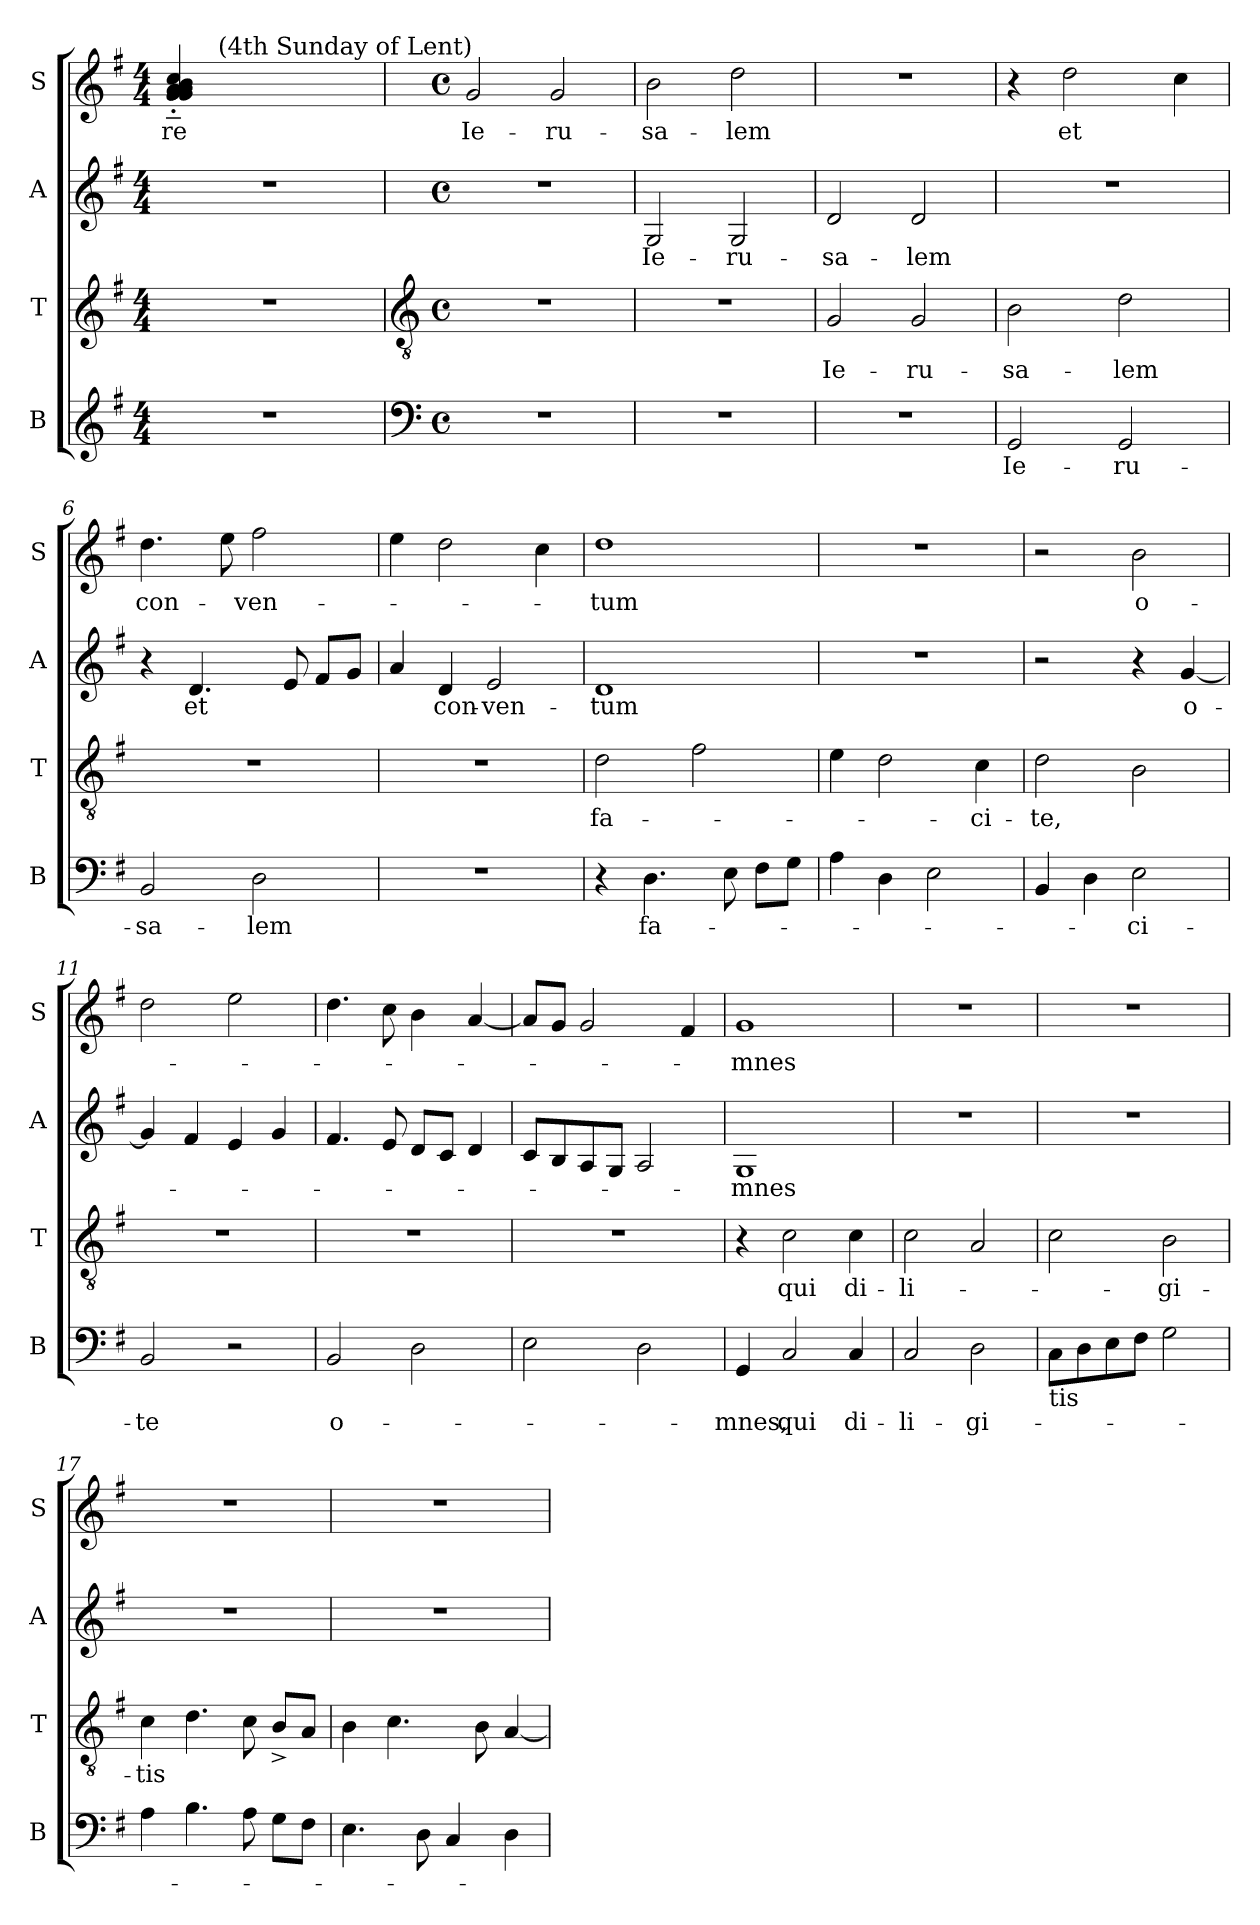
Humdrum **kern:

**kern	**text	**kern	**text	**kern	**text	**kern	**text
*part4	*part4	*part3	*part3	*part2	*part2	*part1	*part1
*staff4	*staff4	*staff3	*staff3	*staff2	*staff2	*staff1	*staff1
*I"B	*	*I"T	*	*I"A	*	*I"S	*
*I'B	*	*I'T	*	*I'A	*	*I'S	*
*clefG2	*	*clefG2	*	*clefG2	*	*clefG2	*
*k[f#]	*	*k[f#]	*	*k[f#]	*	*k[f#]	*
*G:	*	*G:	*	*G:	*	*G:	*
*M4/4	*	*M4/4	*	*M4/4	*	*M4/4	*
=1	=1	=1	=1	=1	=1	=1	=1
!	!	!	!	!	!	!	!LO:LY:b
*	*	*	*	*	*	*^	*
1r	.	1r	.	1r	.	((<4g/~<'< 4g/~<'< 4g/~<'< 4a/~<'< 4a/~<'< 4b/~<'< 4cc/~<'<	8..ryy	-re
!	!	!	!	!	!	!	!LO:TX:a:t=(4th Sunday of Lent)	!
.	.	.	.	.	.	.	2ryy	.
.	.	.	.	.	.	2.ryy	.	.
.	.	.	.	.	.	.	4ryy	.
.	.	.	.	.	.	.	32ryy	.
*	*	*	*	*	*	*v	*v	*
!!LO:LB:g=z
=2	=2	=2	=2	=2	=2	=2	=2
*clefF4	*	*clefGv2	*	*	*	*	*
*M4/4	*	*M4/4	*	*M4/4	*	*M4/4	*
*met(c)	*	*met(c)	*	*met(c)	*	*met(c)	*
*	*	*	*	*	*	*^	*
!	!	!	!	!	!	!	!	!LO:LY:b
*	*	*	*	*	*	*v	*v	*
1r	.	1r	.	1r	.	2g/	Ie-
!	!	!	!	!	!	!	!LO:LY:b
.	.	.	.	.	.	2g/	-ru-
=3	=3	=3	=3	=3	=3	=3	=3
!	!	!	!	!	!LO:LY:b	!	!LO:LY:b
1r	.	1r	.	2G/	Ie-	2b\	-sa-
!	!	!	!	!	!LO:LY:b	!	!LO:LY:b
.	.	.	.	2G/	-ru-	2dd\	-lem
=4	=4	=4	=4	=4	=4	=4	=4
!	!	!	!LO:LY:b	!	!LO:LY:b	!	!
1r	.	2G/	Ie-	2d/	-sa-	1r	.
!	!	!	!LO:LY:b	!	!LO:LY:b	!	!
.	.	2G/	-ru-	2d/	-lem	.	.
=5	=5	=5	=5	=5	=5	=5	=5
!	!LO:LY:b	!	!LO:LY:b	!	!	!	!
2GG/	Ie-	2B\	-sa-	1r	.	4r	.
!	!	!	!	!	!	!	!LO:LY:b
.	.	.	.	.	.	2dd\	et
!	!LO:LY:b	!	!LO:LY:b	!	!	!	!
2GG/	-ru-	2d\	-lem	.	.	.	.
.	.	.	.	.	.	4cc\	.
=6	=6	=6	=6	=6	=6	=6	=6
!	!LO:LY:b	!	!	!	!	!	!LO:LY:b
2BB/	-sa-	1r	.	4r	.	4.dd\	con-
!	!	!	!	!	!LO:LY:b	!	!
.	.	.	.	4.d/	et	.	.
.	.	.	.	.	.	8ee\	.
!	!LO:LY:b	!	!	!	!	!	!LO:LY:b
2D\	-lem	.	.	.	.	2ff#\	-ven-
.	.	.	.	8e/	.	.	.
.	.	.	.	8f#/L	.	.	.
.	.	.	.	8g/J	.	.	.
=7	=7	=7	=7	=7	=7	=7	=7
1r	.	1r	.	4a/	.	4ee\	.
!	!	!	!	!	!LO:LY:b	!	!
.	.	.	.	4d/	con-	2dd\	.
!	!	!	!	!	!LO:LY:b:rj	!	!
.	.	.	.	2e/	-ven-	.	.
.	.	.	.	.	.	4cc\	.
=8	=8	=8	=8	=8	=8	=8	=8
!	!	!	!LO:LY:b	!	!LO:LY:b	!	!LO:LY:b
4r	.	2d\	fa-	1d	-tum	1dd	-tum
!	!LO:LY:b	!	!	!	!	!	!
4.D\	fa-	.	.	.	.	.	.
.	.	2f#\	.	.	.	.	.
8E\	.	.	.	.	.	.	.
8F#\L	.	.	.	.	.	.	.
8G\J	.	.	.	.	.	.	.
=9	=9	=9	=9	=9	=9	=9	=9
4A\	.	4e\	.	1r	.	1r	.
4D\	.	2d\	.	.	.	.	.
2E\	.	.	.	.	.	.	.
!	!	!	!LO:LY:b	!	!	!	!
.	.	4c\	-ci-	.	.	.	.
!!LO:LB:g=z
=10	=10	=10	=10	=10	=10	=10	=10
!	!	!	!LO:LY:b	!	!	!	!
4BB/	.	2d\	-te,	2r	.	2r	.
4D\	.	.	.	.	.	.	.
!	!LO:LY:b	!	!	!	!	!	!LO:LY:b
2E\	-ci-	2B\	.	4r	.	2b\	o-
!	!	!	!	!	!LO:LY:b	!	!
.	.	.	.	[<4g/	o-	.	.
=11	=11	=11	=11	=11	=11	=11	=11
!	!LO:LY:b	!	!	!	!	!	!
2BB/	-te	1r	.	4g/]	.	2dd\	.
.	.	.	.	4f#/	.	.	.
2r	.	.	.	4e/	.	2ee\	.
.	.	.	.	4g/	.	.	.
=12	=12	=12	=12	=12	=12	=12	=12
!	!LO:LY:b	!	!	!	!	!	!
2BB/	o-	1r	.	4.f#/	.	4.dd\	.
.	.	.	.	8e/	.	8cc\	.
2D\	.	.	.	8d/L	.	4b\	.
.	.	.	.	8c/J	.	.	.
.	.	.	.	4d/	.	[<4a/	.
=13	=13	=13	=13	=13	=13	=13	=13
2E\	.	1r	.	8c/L	.	8a/L]	.
.	.	.	.	8B/	.	8g/J	.
.	.	.	.	8A/	.	2g/	.
.	.	.	.	8G/J	.	.	.
2D\	.	.	.	2A/	.	.	.
.	.	.	.	.	.	4f#/	.
=14	=14	=14	=14	=14	=14	=14	=14
!	!LO:LY:b	!	!	!	!LO:LY:b	!	!LO:LY:b
4GG/	-mnes,	4r	.	1G	-mnes	1g	-mnes
!	!LO:LY:b	!	!LO:LY:b	!	!	!	!
2C/	qui	2c\	qui	.	.	.	.
!	!LO:LY:b	!	!LO:LY:b	!	!	!	!
4C/	di-	4c\	di-	.	.	.	.
=15	=15	=15	=15	=15	=15	=15	=15
!	!LO:LY:b	!	!LO:LY:b	!	!	!	!
2C/	-li-	2c\	-li-	1r	.	1r	.
!	!LO:LY:b	!	!	!	!	!	!
2D\	-gi-	2A/	.	.	.	.	.
!!LO:PB:g=z
=16	=16	=16	=16	=16	=16	=16	=16
!LO:TX:b:t=tis	!	!	!	!	!	!	!
8C\L	.	2c\	.	1r	.	1r	.
8D\	.	.	.	.	.	.	.
8E\	.	.	.	.	.	.	.
8F#\J	.	.	.	.	.	.	.
!	!	!	!LO:LY:b	!	!	!	!
2G\	.	2B\	-gi-	.	.	.	.
=17	=17	=17	=17	=17	=17	=17	=17
!	!	!	!LO:LY:b	!	!	!	!
4A\	.	4c\	-tis	1r	.	1r	.
4.B\	.	4.d\	.	.	.	.	.
8A\	.	8c\	.	.	.	.	.
8G\L	.	8B^</L	.	.	.	.	.
8F#\J	.	8A/J	.	.	.	.	.
=18	=18	=18	=18	=18	=18	=18	=18
4.E\	.	4B\	.	1r	.	1r	.
.	.	4.c\	.	.	.	.	.
8D\	.	.	.	.	.	.	.
4C/	.	.	.	.	.	.	.
.	.	8B\	.	.	.	.	.
4D\	.	[<4A/	.	.	.	.	.
=	=	=	=	=	=	=	=
*-	*-	*-	*-	*-	*-	*-	*-
